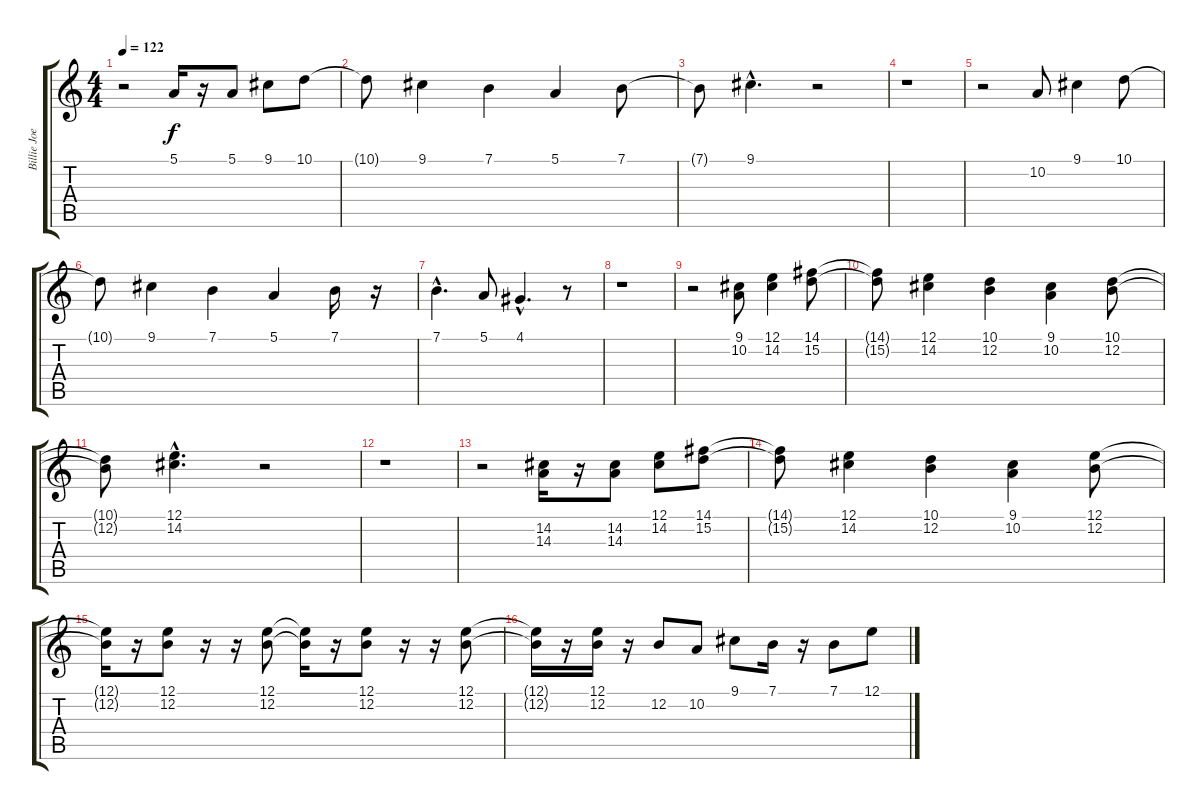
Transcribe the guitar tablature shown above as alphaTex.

\track ("Billie Joe (Vox)" "Billie Joe") {instrument drawbarorgan}
\staff {score tabs}
\tuning (E4 B3 G3 D3 A2 E2) {hide}
\ts (4 4)
\tempo 122
\clef g2
\ks c
r.2{dy f} 5.1.16 r.16 5.1.8 9.1.8 10.1.8 |
10.1{t}.8 9.1.4 7.1.4 5.1.4 7.1.8 |
7.1{t}.8 9.1{hac}.4{d} r.2 |
r.1 |
r.2 10.2.8 9.1.4 10.1.8 |
10.1{t}.8 9.1.4 7.1.4 5.1.4 7.1.16 r.16 |
7.1{hac}.4{d} 5.1.8 4.1{hac}.4{d} r.8 |
r.1 |
r.2 (9.1 10.2).8 (12.1 14.2).4 (14.1 15.2).8 |
(14.1{t} 15.2{t}).8 (12.1 14.2).4 (10.1 12.2).4 (9.1 10.2).4 (10.1 12.2).8 |
(10.1{t} 12.2{t}).8 (12.1{hac} 14.2{hac}).4{d} r.2 |
r.1 |
r.2 (14.2 14.3).16 r.16 (14.2 14.3).8 (12.1 14.2).8 (14.1 15.2).8 |
(14.1{t} 15.2{t}).8 (12.1 14.2).4 (10.1 12.2).4 (9.1 10.2).4 (12.1 12.2).8 |
(12.1{t} 12.2{t}).16 r.16 (12.1 12.2).8 r.16 r.16 (12.1 12.2).8 (12.1{t} 12.2{t}).16 r.16 (12.1 12.2).8 r.16 r.16 (12.1 12.2).8 |
(12.1{t} 12.2{t}).16 r.16 (12.1 12.2).16 r.16 12.2.8 10.2.8 9.1.8 7.1.16 r.16 7.1.8 12.1.8
